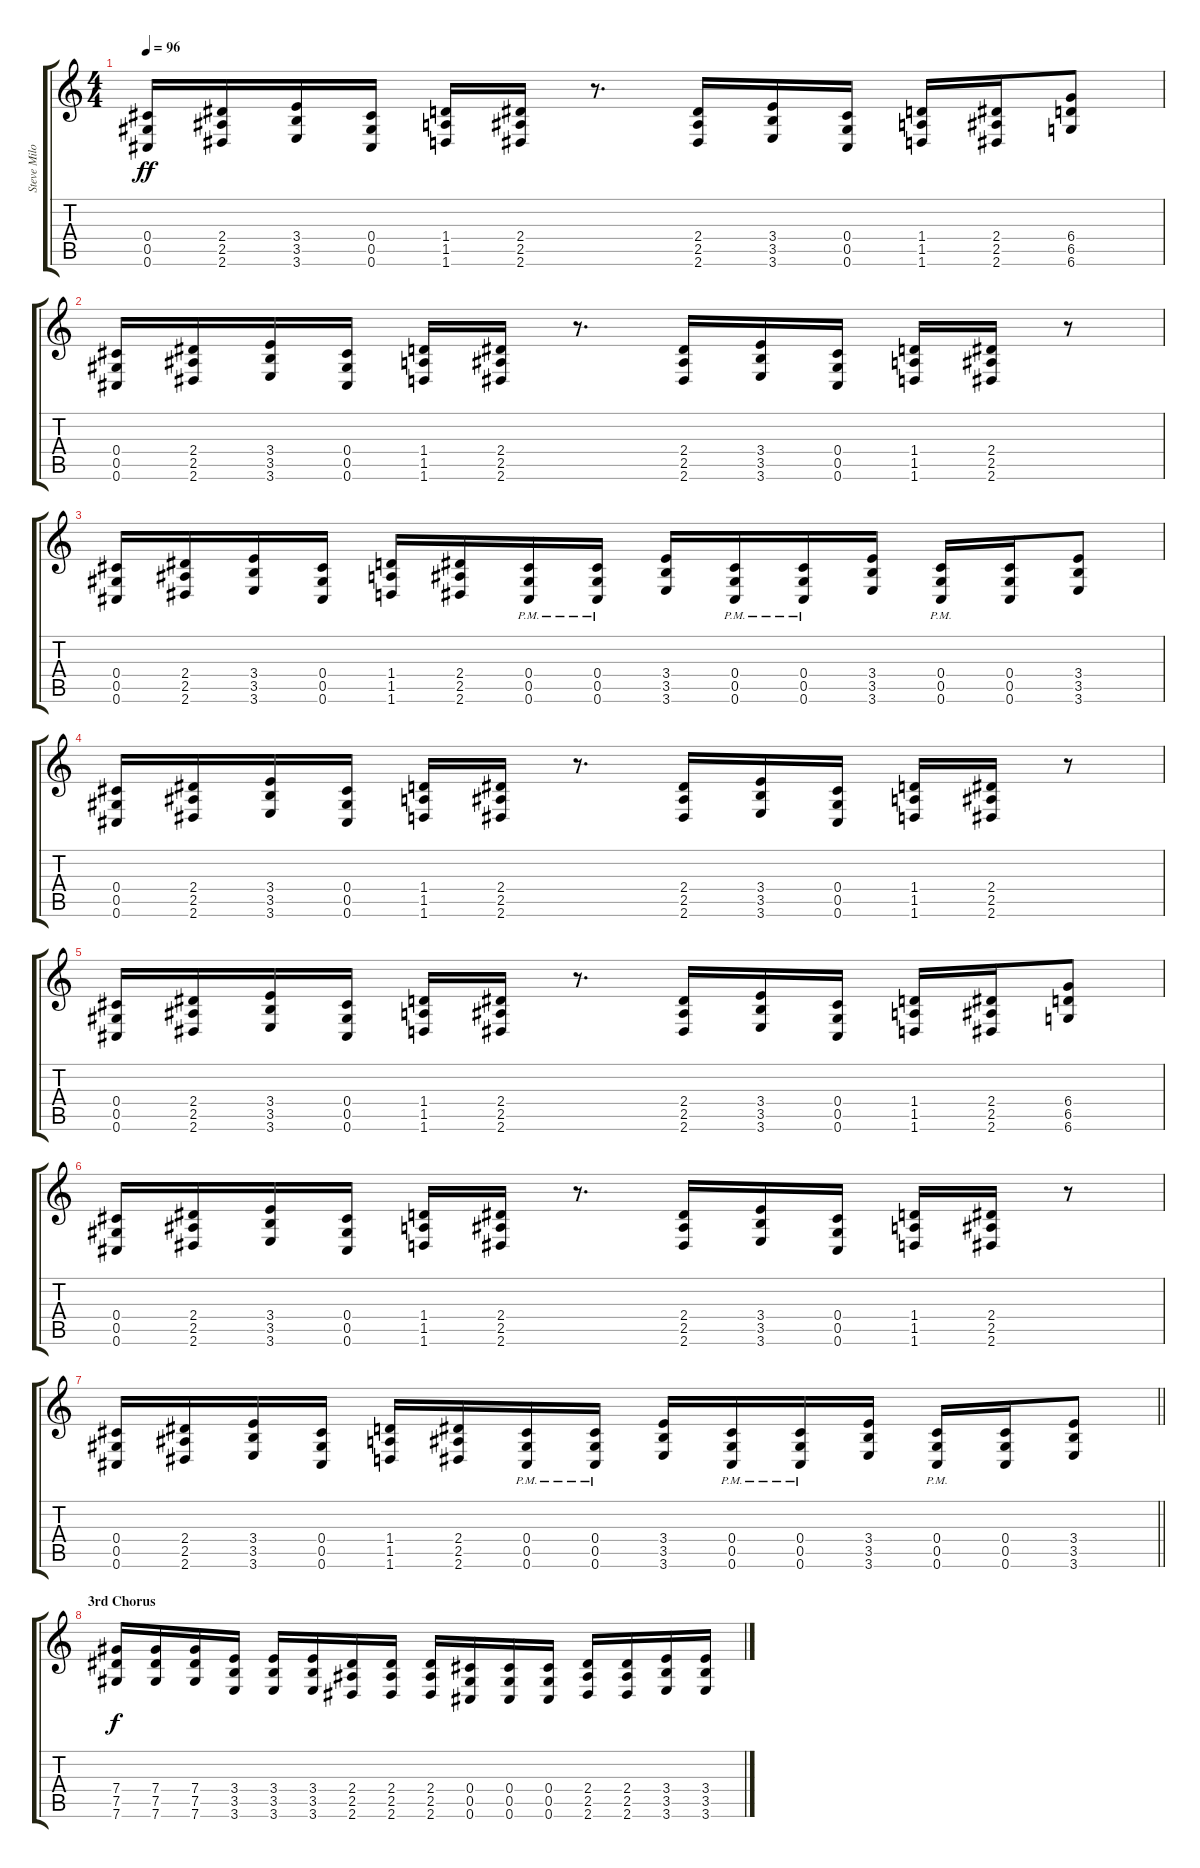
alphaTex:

\track ("Steve Miloszewski" "Steve Milo") {instrument distortionguitar}
\staff {score tabs}
\tuning (Eb4 Bb3 Gb3 Db3 Ab2 Db2) {hide}
\ts (4 4)
\tempo 96
\clef g2
\ks c
(0.4 0.5 0.6).16{dy ff} (2.4 2.5 2.6).16 (3.4 3.5 3.6).16 (0.4 0.5 0.6).16 (1.4 1.5 1.6).16 (2.4 2.5 2.6).16 r.8{d} (2.4 2.5 2.6).16 (3.4 3.5 3.6).16 (0.4 0.5 0.6).16 (1.4 1.5 1.6).16 (2.4 2.5 2.6).16 (6.4 6.5 6.6).8 |
(0.4 0.5 0.6).16 (2.4 2.5 2.6).16 (3.4 3.5 3.6).16 (0.4 0.5 0.6).16 (1.4 1.5 1.6).16 (2.4 2.5 2.6).16 r.8{d} (2.4 2.5 2.6).16 (3.4 3.5 3.6).16 (0.4 0.5 0.6).16 (1.4 1.5 1.6).16 (2.4 2.5 2.6).16 r.8 |
(0.4 0.5 0.6).16 (2.4 2.5 2.6).16 (3.4 3.5 3.6).16 (0.4 0.5 0.6).16 (1.4 1.5 1.6).16 (2.4 2.5 2.6).16 (0.4{pm} 0.5{pm} 0.6{pm}).16 (0.4{pm} 0.5{pm} 0.6{pm}).16 (3.4 3.5 3.6).16 (0.4{pm} 0.5{pm} 0.6{pm}).16 (0.4{pm} 0.5{pm} 0.6{pm}).16 (3.4 3.5 3.6).16 (0.4{pm} 0.5{pm} 0.6{pm}).16 (0.4 0.5 0.6).16 (3.4 3.5 3.6).8 |
(0.4 0.5 0.6).16 (2.4 2.5 2.6).16 (3.4 3.5 3.6).16 (0.4 0.5 0.6).16 (1.4 1.5 1.6).16 (2.4 2.5 2.6).16 r.8{d} (2.4 2.5 2.6).16 (3.4 3.5 3.6).16 (0.4 0.5 0.6).16 (1.4 1.5 1.6).16 (2.4 2.5 2.6).16 r.8 |
(0.4 0.5 0.6).16 (2.4 2.5 2.6).16 (3.4 3.5 3.6).16 (0.4 0.5 0.6).16 (1.4 1.5 1.6).16 (2.4 2.5 2.6).16 r.8{d} (2.4 2.5 2.6).16 (3.4 3.5 3.6).16 (0.4 0.5 0.6).16 (1.4 1.5 1.6).16 (2.4 2.5 2.6).16 (6.4 6.5 6.6).8 |
(0.4 0.5 0.6).16 (2.4 2.5 2.6).16 (3.4 3.5 3.6).16 (0.4 0.5 0.6).16 (1.4 1.5 1.6).16 (2.4 2.5 2.6).16 r.8{d} (2.4 2.5 2.6).16 (3.4 3.5 3.6).16 (0.4 0.5 0.6).16 (1.4 1.5 1.6).16 (2.4 2.5 2.6).16 r.8 |
\barLineRight lightlight
(0.4 0.5 0.6).16 (2.4 2.5 2.6).16 (3.4 3.5 3.6).16 (0.4 0.5 0.6).16 (1.4 1.5 1.6).16 (2.4 2.5 2.6).16 (0.4{pm} 0.5{pm} 0.6{pm}).16 (0.4{pm} 0.5{pm} 0.6{pm}).16 (3.4 3.5 3.6).16 (0.4{pm} 0.5{pm} 0.6{pm}).16 (0.4{pm} 0.5{pm} 0.6{pm}).16 (3.4 3.5 3.6).16 (0.4{pm} 0.5{pm} 0.6{pm}).16 (0.4 0.5 0.6).16 (3.4 3.5 3.6).8 |
\section ("" "3rd Chorus")
(7.4 7.5 7.6).16{dy f} (7.4 7.5 7.6).16 (7.4 7.5 7.6).16 (3.4 3.5 3.6).16 (3.4 3.5 3.6).16 (3.4 3.5 3.6).16 (2.4 2.5 2.6).16 (2.4 2.5 2.6).16 (2.4 2.5 2.6).16 (0.4 0.5 0.6).16 (0.4 0.5 0.6).16 (0.4 0.5 0.6).16 (2.4 2.5 2.6).16 (2.4 2.5 2.6).16 (3.4 3.5 3.6).16 (3.4 3.5 3.6).16
